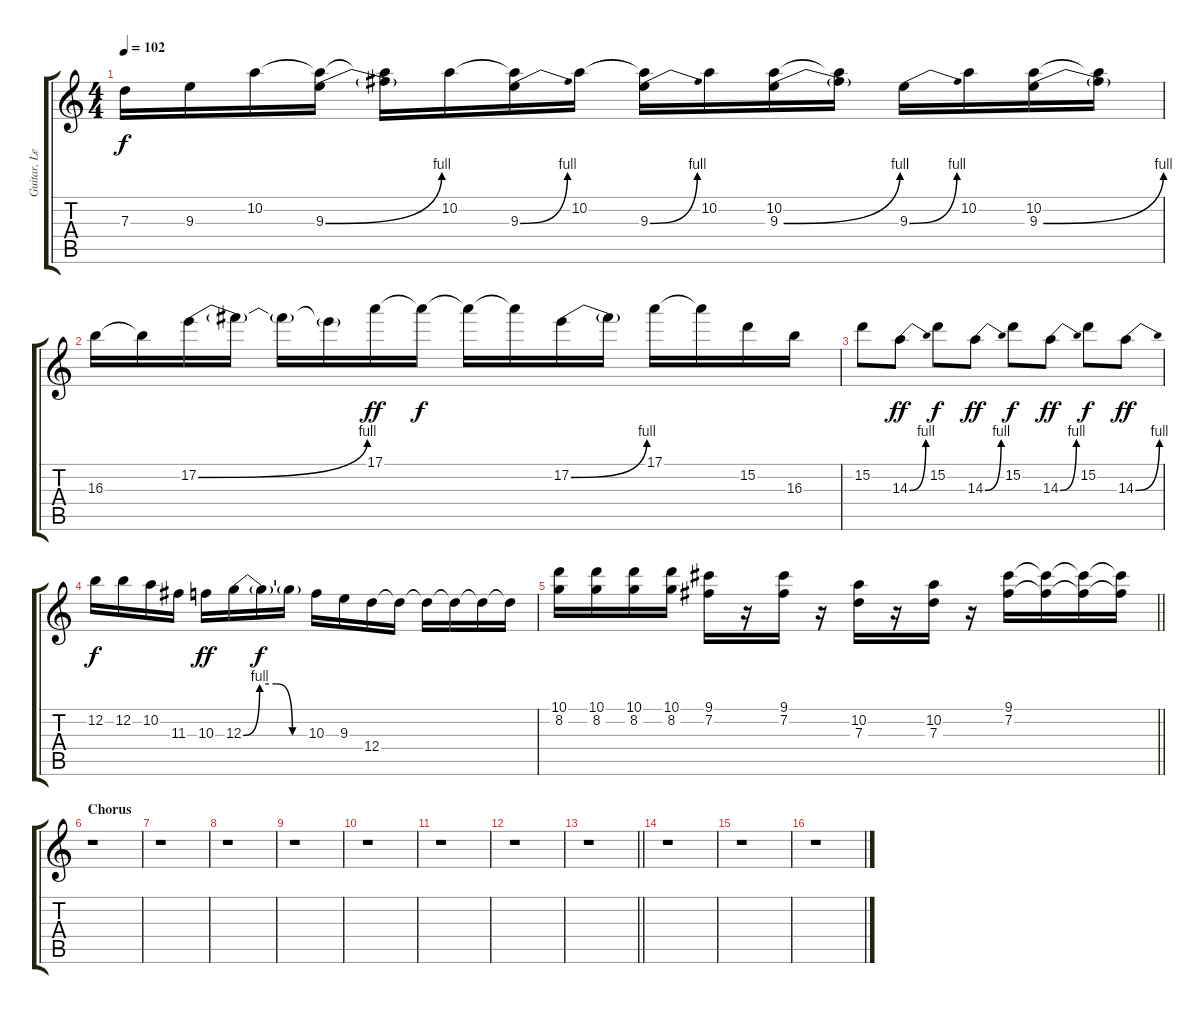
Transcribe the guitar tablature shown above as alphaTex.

\track ("Guitar, Leads" "Guitar, Le") {instrument overdrivenguitar}
\staff {score tabs}
\tuning (E4 B3 G3 D3 A2 E2) {hide}
\ts (4 4)
\tempo 102
\clef g2
\ks c
7.3.16{dy f} 9.3.16 10.2.16 (10.2{t} 9.3{be (bend 0 0 60 4)}).16 (10.2{t} 9.3{t}).16 10.2.16 (10.2{t} 9.3{be (bend 0 0 60 4)}).16 10.2.16 (10.2{t} 9.3{be (bend 0 0 60 4)}).16 10.2.16 (10.2 9.3{be (bend 0 0 60 4)}).16 (10.2{t} 9.3{t}).16 9.3{be (bend 0 0 60 4)}.16 10.2.16 (10.2 9.3{be (bend 0 0 60 4)}).16 (10.2{t} 9.3{t}).16 |
16.3.16 16.3{t}.16 17.2{be (bend 0 0 60 4)}.16 17.2{t}.16 17.2{t}.16 17.2{t}.16 17.1.16{dy ff} 17.1{t}.16{dy f} 17.1{t}.16 17.1{t}.16 17.2{be (bend 0 0 60 4)}.16 17.2{t}.16 17.1.16 17.1{t}.16 15.2.16 16.3.16 |
15.2.8 14.3{be (bend 0 0 60 4)}.8{dy ff} 15.2.8{dy f} 14.3{be (bend 0 0 60 4)}.8{dy ff} 15.2.8{dy f} 14.3{be (bend 0 0 60 4)}.8{dy ff} 15.2.8{dy f} 14.3{be (bend 0 0 60 4)}.8{dy ff} |
12.2.16{dy f} 12.2.16 10.2.16 11.3.16 10.3.16{dy ff} 12.3{be (custom 0 0 15 4 30 4 45 0 60 0)}.16 12.3{t}.16{dy f} 12.3{t}.16 10.3.16 9.3.16 12.4.16 12.4{t}.16 12.4{t}.16 12.4{t}.16 12.4{t}.16 12.4{t}.16 |
\barLineRight lightlight
(10.1 8.2).16 (10.1 8.2).16 (10.1 8.2).16 (10.1 8.2).16 (9.1 7.2).16 r.16 (9.1 7.2).16 r.16 (10.2 7.3).16 r.16 (10.2 7.3).16 r.16 (9.1 7.2).16 (9.1{t} 7.2{t}).16 (9.1{t} 7.2{t}).16 (9.1{t} 7.2{t}).16 |
\section ("" "Chorus")
r.1 |
r.1 |
r.1 |
r.1 |
r.1 |
r.1 |
r.1 |
\barLineRight lightlight
r.1 |
r.1 |
r.1 |
r.1
